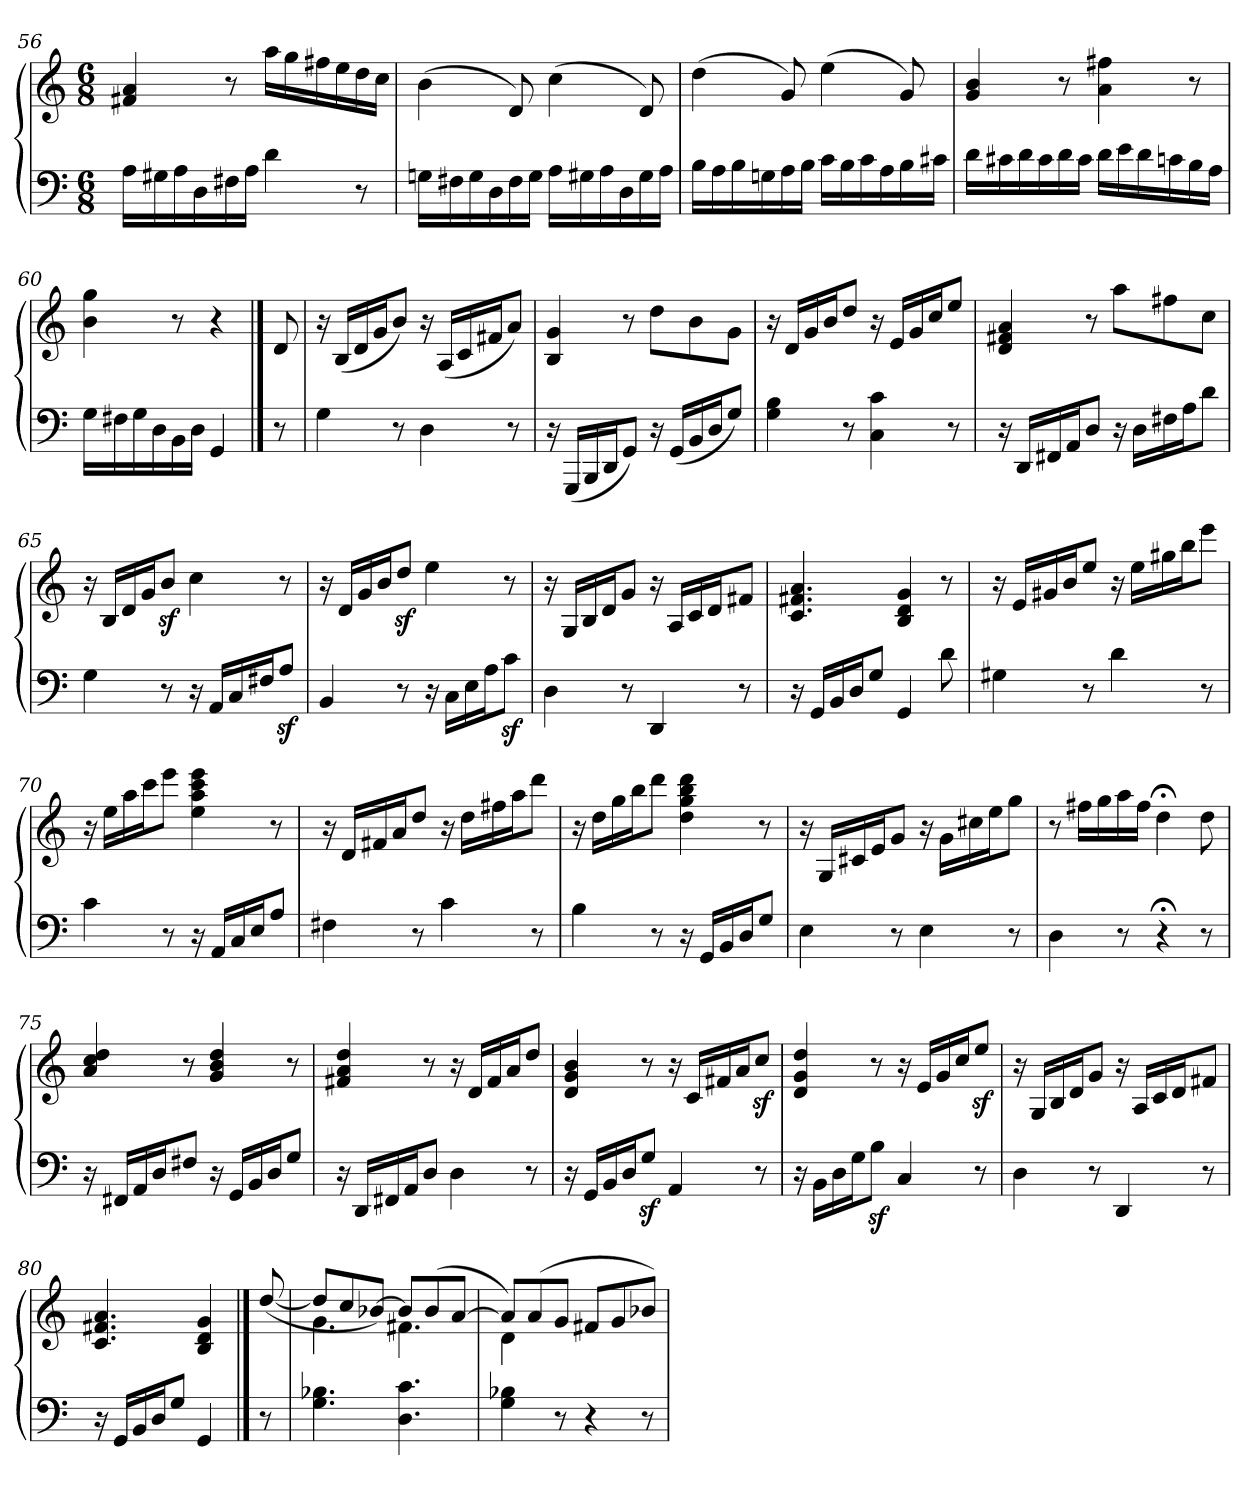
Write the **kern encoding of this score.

**kern	**kern
*part1	*part1
*staff2	*staff1
!!LO:LB:g=z
*clefF4	*clefG2
*M6/8	*M6/8
=56	=56
16A\LL	4f#/ 4a/
16G#X\	.
16A\	.
16D\	.
16F#\	8r
16A\JJ	.
4d\	16aa\LL
.	16gg\
.	16ff#\
.	16ee\
8r	16dd\
.	16cc\JJ
=57	=57
16Gn\LL	(>4b\
16F#\	.
16G\	.
16D\	.
16F#\	8d/)
16G\JJ	.
16A\LL	(>4cc\
16G#X\	.
16A\	.
16D\	.
16G#\	8d/)
16A\JJ	.
=58	=58
16B\LL	(>4dd\
16A\	.
16B\	.
16Gn\	.
16A\	8g/)
16B\JJ	.
16c\LL	(>4ee\
16B\	.
16c\	.
16A\	.
16B\	8g/)
16c#X\JJ	.
=59	=59
16d\LL	4g/ 4b/
16c#X\	.
16d\	.
16c#\	.
16d\	8r
16c#\JJ	.
16d\LL	4a\ 4ff#\
16e\	.
16d\	.
16cn\	.
16B\	8r
16A\JJ	.
=60	=60
16G\LL	4b\ 4gg\
16F#\	.
16G\	.
16D\	.
16BB\	8r
16D\JJ	.
4GG/	4r
!!LO:PB:g=z
==60	==60
8r	8d/
=61	=61
4G\	16r
.	(<16B/LL
.	16d/
.	16g/J
8r	8b/J)
4D\	16r
.	(<16A/LL
.	16c/
.	16f#/J
8r	8a/J)
=62	=62
16r	4B/ 4g/
(<16GGG/LL	.
16BBB/	.
16DD/J	.
8GG/J)	8r
16r	8dd\L
(<16GG/LL	.
16BB/	8b\
16D/J	.
8G/J)	8g\J
=63	=63
4G\ 4B\	16r
.	16d/LL
.	16g/
.	16b/J
8r	8dd/J
4C\ 4c\	16r
.	16e/LL
.	16g/
.	16cc/J
8r	8ee/J
=64	=64
16r	4d/ 4f#/ 4a/
16DD/LL	.
16FF#/	.
16AA/J	.
8D/J	8r
16r	8aa\L
16D\LL	.
16F#\	8ff#\
16A\J	.
8d\J	8cc\J
!!LO:LB:g=z
=65	=65
4G\	16r
.	16B/LL
.	16d/
.	16g/J
8r	8bz</J
16r	4cc\
16AA/LL	.
16C/	.
16F#/J	.
8Az</J	8r
=66	=66
4BB/	16r
.	16d/LL
.	16g/
.	16b/J
8r	8ddz</J
16r	4ee\
16C\LL	.
16E\	.
16A\J	.
8cz<\J	8r
=67	=67
4D\	16r
.	16G/LL
.	16B/
.	16d/J
8r	8g/J
4DD/	16r
.	16A/LL
.	16c/
.	16d/J
8r	8f#/J
=68	=68
16r	4.c/ 4.f#/ 4.a/
16GG/LL	.
16BB/	.
16D/J	.
8G/J	.
4GG/	4B/ 4d/ 4g/
8d\	8r
!!LO:LB:g=z
=69	=69
4G#X\	16r
.	16e/LL
.	16g#X/
.	16b/J
8r	8ee/J
4d\	16r
.	16ee\LL
.	16gg#X\
.	16bb\J
8r	8eee\J
=70	=70
4c\	16r
.	16ee\LL
.	16aa\
.	16ccc\J
8r	8eee\J
16r	4ee\ 4aa\ 4ccc\ 4eee\
16AA/LL	.
16C/	.
16E/J	.
8A/J	8r
=71	=71
4F#\	16r
.	16d/LL
.	16f#/
.	16a/J
8r	8dd/J
4c\	16r
.	16dd\LL
.	16ff#\
.	16aa\J
8r	8ddd\J
=72	=72
4B\	16r
.	16dd\LL
.	16gg\
.	16bb\J
8r	8ddd\J
16r	4dd\ 4gg\ 4bb\ 4ddd\
16GG/LL	.
16BB/	.
16D/J	.
8G/J	8r
!!LO:LB:g=z
=73	=73
4E\	16r
.	16G/LL
.	16c#X/
.	16e/J
8r	8g/J
4E\	16r
.	16g\LL
.	16cc#X\
.	16ee\J
8r	8gg\J
=74	=74
4D\	8r
.	16ff#\LL
.	16gg\
8r	16aa\
.	16ff#\JJ
4r;<	4dd;<\
8r	8dd\
=75	=75
16r	4a/ 4cc/ 4dd/
16FF#/LL	.
16AA/	.
16D/J	.
8F#/J	8r
16r	4g/ 4b/ 4dd/
16GG/LL	.
16BB/	.
16D/J	.
8G/J	8r
=76	=76
16r	4f#/ 4a/ 4dd/
16DD/LL	.
16FF#/	.
16AA/J	.
8D/J	8r
4D\	16r
.	16d/LL
.	16f#/
.	16a/J
8r	8dd/J
!!LO:LB:g=z
=77	=77
16r	4d/ 4g/ 4b/
16GG/LL	.
16BB/	.
16D/J	.
8Gz</J	8r
4AA/	16r
.	16c/LL
.	16f#/
.	16a/J
8r	8ccz</J
=78	=78
16r	4d/ 4g/ 4dd/
16BB\LL	.
16D\	.
16G\J	.
8Bz<\J	8r
4C/	16r
.	16e/LL
.	16g/
.	16cc/J
8r	8eez</J
=79	=79
4D\	16r
.	16G/LL
.	16B/
.	16d/J
8r	8g/J
4DD/	16r
.	16A/LL
.	16c/
.	16d/J
8r	8f#/J
=80	=80
16r	4.c/ 4.f#/ 4.a/
16GG/LL	.
16BB/	.
16D/J	.
8G/J	.
4GG/	4B/ 4d/ 4g/
!!LO:LB:g=z
==80	==80
8r	(>[8dd/
=81	=81
*	*^
4.G\ 4.B-\	8dd/L]	4.g\
.	8cc/	.
.	[8b-/J)	.
4.D\ 4.c\	8b-/L]	4.f#X\
.	(>8b-/	.
.	[8a/J	.
=82	=82	=82
4G\ 4B-\	8a/L])	4d\
.	(>8a/	.
8r	8g/J	2ryy
4r	8f#X/L	.
.	8g/	.
8r	8b-/J)	.
*	*v	*v
=	=
*-	*-
